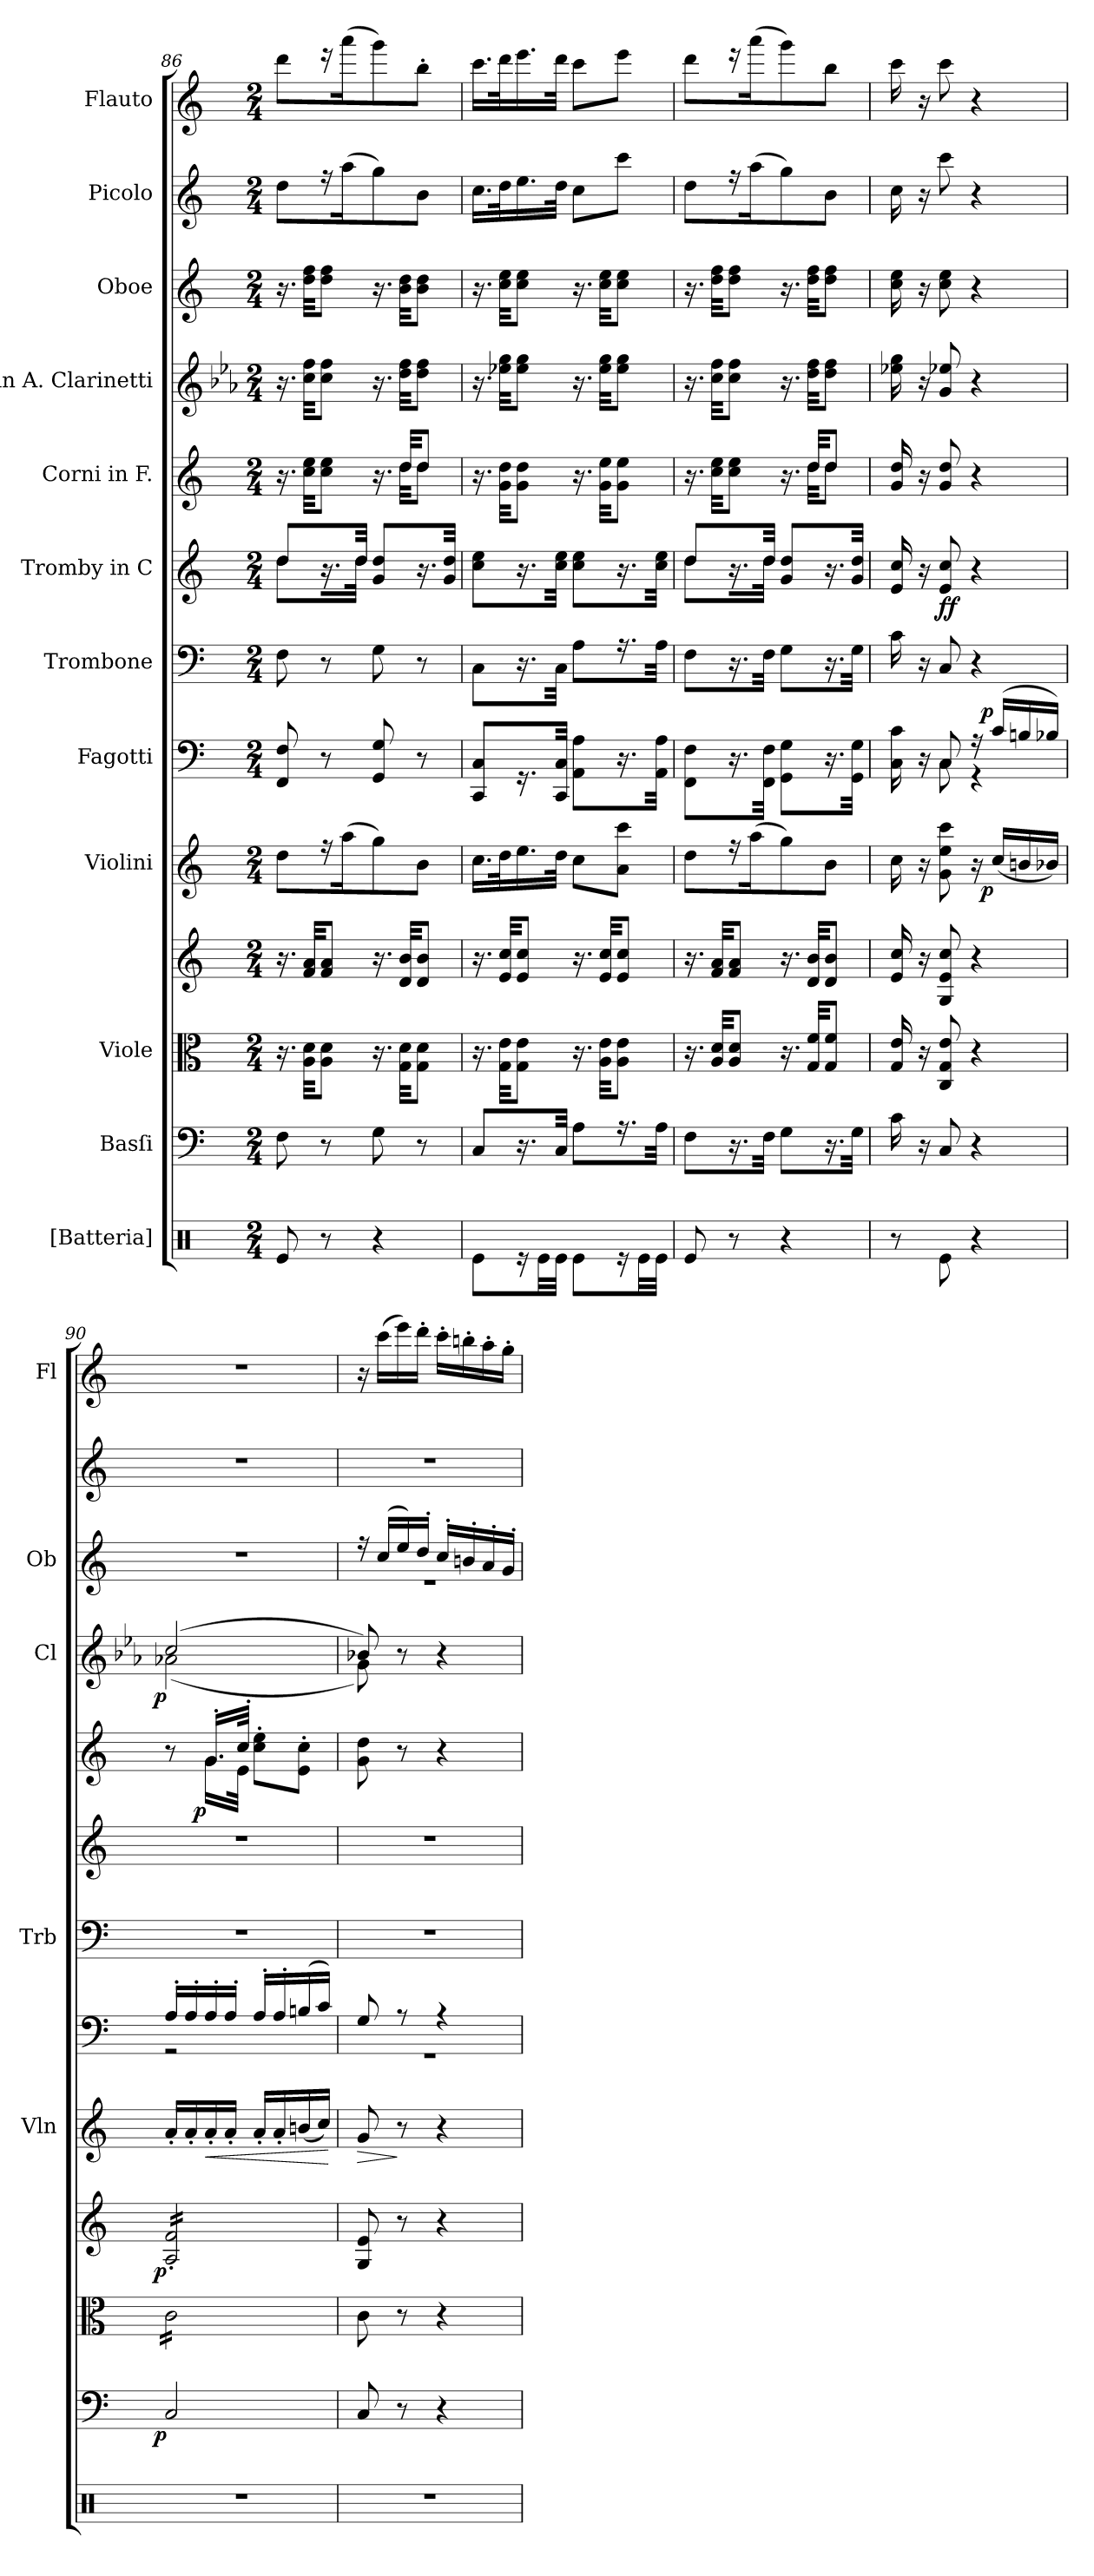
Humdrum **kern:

**kern	**dynam	**kern	**dynam	**kern	**kern	**dynam	**kern	**dynam	**kern	**dynam	**kern	**kern	**dynam	**kern	**dynam	**kern	**dynam	**kern	**kern	**kern	**dynam
*part13	*part13	*part12	*part12	*part11	*part10	*part10	*part9	*part9	*part8	*part8	*part7	*part6	*part6	*part5	*part5	*part4	*part4	*part3	*part2	*part1	*part1
*staff13	*staff13	*staff12	*staff12	*staff11	*staff10	*staff10	*staff9	*staff9	*staff8	*staff8	*staff7	*staff6	*staff6	*staff5	*staff5	*staff4	*staff4	*staff3	*staff2	*staff1	*staff1
*I"[Batteria]	*	*I"Basſi	*	*I"Viole	*	*	*I"Violini	*	*I"Fagotti	*	*I"Trombone	*I"Tromby in C	*	*I"Corni in F.	*	*I"in A. Clarinetti	*	*I"Oboe	*I"Picolo	*I"Flauto	*
*	*	*	*	*	*	*	*I'Vln	*	*	*	*I'Trb	*	*	*	*	*I'Cl	*	*I'Ob	*	*I'Fl	*
*clefX	*	*clefF4	*	*clefC3	*clefG2	*	*clefG2	*	*clefF4	*	*clefF4	*clefG2	*	*clefG2	*	*clefG2	*	*clefG2	*clefG2	*clefG2	*
*	*	*	*	*	*	*	*	*	*	*	*	*	*	*ITrd4c7	*	*ITrd2c3	*	*	*	*	*
*k[]	*	*k[]	*	*k[]	*k[]	*	*k[]	*	*k[]	*	*k[]	*k[]	*	*k[b-]	*	*k[]	*	*k[]	*k[]	*k[]	*
*M2/4	*	*M2/4	*	*M2/4	*M2/4	*	*M2/4	*	*M2/4	*	*M2/4	*M2/4	*	*M2/4	*	*M2/4	*	*M2/4	*M2/4	*M2/4	*
=86	=86	=86	=86	=86	=86	=86	=86	=86	=86	=86	=86	=86	=86	=86	=86	=86	=86	=86	=86	=86	=86
*	*	*	*	*	*	*	*	*	*	*	*	*^	*	*^	*	*	*	*	*	*	*
8Re/	.	8F\	.	16.r	16.r	.	8dd\L	.	8FF/ 8F/	.	8F\	8dd/L	8dd\L	.	16.r	4ryy	.	16.r	.	16.r	8dd\L	8ddd\L	.
.	.	.	.	32A\ 32d\KKL	32f/ 32a/KKL	.	.	.	.	.	.	.	.	.	32f\ 32a\KKL	.	.	32a\ 32dd\KKL	.	32dd\ 32ff\KKL	.	.	.
8r	.	8r	.	8A\ 8d\J	8f/ 8a/J	.	16r	.	8r	.	8r	16.r	16.ryy	.	8f\ 8a\J	.	.	8a\ 8dd\J	.	8dd\ 8ff\J	16r	16r	.
.	.	.	.	.	.	.	(>16aa\K	.	.	.	.	.	.	.	.	.	.	.	.	.	(>16aa\K	(>16aaa\K	.
.	.	.	.	.	.	.	.	.	.	.	.	32dd/Jkk	32dd\Jkk	.	.	.	.	.	.	.	.	.	.
4r	.	8G\	.	16.r	16.r	.	8gg\)	.	8GG/ 8G/	.	8G\	8g/ 8dd/L	4ryy	.	16.r	16.ryy	.	16.r	.	16.r	8gg\)	8ggg\)	.
.	.	.	.	32G\ 32d\KKL	32d/ 32b/KKL	.	.	.	.	.	.	.	.	.	32g/KKL	32g\KKL	.	32b\ 32dd\KKL	.	32b\ 32dd\KKL	.	.	.
.	.	8r	.	8G\ 8d\J	8d/ 8b/J	.	8b\J	.	8r	.	8r	16.r	.	.	8g/J	8g\J	.	8b\ 8dd\J	.	8b\ 8dd\J	8b\J	8bb'\J	.
.	.	.	.	.	.	.	.	.	.	.	.	32g/ 32dd/Jkk	.	.	.	.	.	.	.	.	.	.	.
*	*	*	*	*	*	*	*	*	*	*	*	*v	*v	*	*	*	*	*	*	*	*	*	*
*	*	*	*	*	*	*	*	*	*	*	*	*	*	*v	*v	*	*	*	*	*	*	*
=87	=87	=87	=87	=87	=87	=87	=87	=87	=87	=87	=87	=87	=87	=87	=87	=87	=87	=87	=87	=87	=87
8Re\L	.	8C/L	.	16.r	16.r	.	16.cc\LL	.	8CC/ 8C/L	.	8C\L	8cc\ 8ee\L	.	16.r	.	16.r	.	16.r	16.cc\LL	16.ccc\LL	.
.	.	.	.	32G\ 32e\KKL	32e/ 32cc/KKL	.	32dd\K	.	.	.	.	.	.	32c\ 32g\KKL	.	32ccn\ 32ee\KKL	.	32cc\ 32ee\KKL	32dd\K	32ddd\K	.
16r	.	16.r	.	8G\ 8e\J	8e/ 8cc/J	.	16.ee\	.	16.r	.	16.r	16.r	.	8c\ 8g\J	.	8cc\ 8ee\J	.	8cc\ 8ee\J	16.ee\	16.eee\	.
32Re\LL	.	.	.	.	.	.	.	.	.	.	.	.	.	.	.	.	.	.	.	.	.
32Re\JJJ	.	32C/Jkk	.	.	.	.	32dd\JJk	.	32CC/ 32C/Jkk	.	32C\Jkk	32cc\ 32ee\Jkk	.	.	.	.	.	.	32dd\JJk	32ddd\JJk	.
8Re\L	.	8A\L	.	16.r	16.r	.	8cc\L	.	8AA\ 8A\L	.	8A\L	8cc\ 8ee\L	.	16.r	.	16.r	.	16.r	8cc\L	8ccc\L	.
.	.	.	.	32A\ 32e\KKL	32e/ 32cc/KKL	.	.	.	.	.	.	.	.	32c\ 32a\KKL	.	32cc\ 32ee\KKL	.	32cc\ 32ee\KKL	.	.	.
16r	.	16.r	.	8A\ 8e\J	8e/ 8cc/J	.	8a\ 8ccc\J	.	16.r	.	16.r	16.r	.	8c\ 8a\J	.	8cc\ 8ee\J	.	8cc\ 8ee\J	8ccc\J	8eee\J	.
32Re\LL	.	.	.	.	.	.	.	.	.	.	.	.	.	.	.	.	.	.	.	.	.
32Re\JJJ	.	32A\Jkk	.	.	.	.	.	.	32AA\ 32A\Jkk	.	32A\Jkk	32cc\ 32ee\Jkk	.	.	.	.	.	.	.	.	.
=88	=88	=88	=88	=88	=88	=88	=88	=88	=88	=88	=88	=88	=88	=88	=88	=88	=88	=88	=88	=88	=88
*	*	*	*	*	*	*	*	*	*	*	*	*^	*	*^	*	*	*	*	*	*	*
8Re/	.	8F\L	.	16.r	16.r	.	8dd\L	.	8FF\ 8F\L	.	8F\L	8dd/L	8dd\L	.	16.r	4ryy	.	16.r	.	16.r	8dd\L	8ddd\L	.
.	.	.	.	32A/ 32d/KKL	32f/ 32a/KKL	.	.	.	.	.	.	.	.	.	32f\ 32a\KKL	.	.	32a\ 32dd\KKL	.	32dd\ 32ff\KKL	.	.	.
8r	.	16.r	.	8A/ 8d/J	8f/ 8a/J	.	16r	.	16.r	.	16.r	16.r	16.ryy	.	8f\ 8a\J	.	.	8a\ 8dd\J	.	8dd\ 8ff\J	16r	16r	.
.	.	.	.	.	.	.	(>16aa\K	.	.	.	.	.	.	.	.	.	.	.	.	.	(>16aa\K	(>16aaa\K	.
.	.	32F\Jkk	.	.	.	.	.	.	32FF\ 32F\Jkk	.	32F\Jkk	32dd/Jkk	32dd\Jkk	.	.	.	.	.	.	.	.	.	.
4r	.	8G\L	.	16.r	16.r	.	8gg\)	.	8GG\ 8G\L	.	8G\L	8g/ 8dd/L	4ryy	.	16.r	16.ryy	.	16.r	.	16.r	8gg\)	8ggg\)	.
.	.	.	.	32G/ 32f/KKL	32d/ 32b/KKL	.	.	.	.	.	.	.	.	.	32g/KKL	32g\KKL	.	32b\ 32dd\KKL	.	32dd\ 32ff\KKL	.	.	.
.	.	16.r	.	8G/ 8f/J	8d/ 8b/J	.	8b\J	.	16.r	.	16.r	16.r	.	.	8g/J	8g\J	.	8b\ 8dd\J	.	8dd\ 8ff\J	8b\J	8bb\J	.
.	.	32G\Jkk	.	.	.	.	.	.	32GG\ 32G\Jkk	.	32G\Jkk	32g/ 32dd/Jkk	.	.	.	.	.	.	.	.	.	.	.
*	*	*	*	*	*	*	*	*	*	*	*	*v	*v	*	*	*	*	*	*	*	*	*	*
*	*	*	*	*	*	*	*	*	*	*	*	*	*	*v	*v	*	*	*	*	*	*	*
=89	=89	=89	=89	=89	=89	=89	=89	=89	=89	=89	=89	=89	=89	=89	=89	=89	=89	=89	=89	=89	=89
*	*	*	*	*	*	*	*	*	*^	*	*	*	*	*	*	*	*	*	*	*	*
8r	.	16c\	.	16G/ 16e/	16e/ 16cc/	.	16cc\	.	16C\ 16c\	8ryy	.	16c\	16e/ 16cc/	.	16c/ 16g/	.	16ccn\ 16ee\	.	16cc\ 16ee\	16cc\	16ccc\	.
.	.	16r	.	16r	16r	.	16r	.	16r	.	.	16r	16r	.	16r	.	16r	.	16r	16r	16r	.
!	!LO:DY:b:rj	!	!LO:DY:b:rj	!	!	!	!	!	!	!	!	!	!	!	!	!	!	!LO:DY:b:rj	!	!	!	!LO:DY:b:rj
8Re\	ffo	8C/	ffo	8C/ 8G/ 8e/	8G/ 8e/ 8cc/	.	8g\ 8ee\ 8ccc\	.	8C/	8C\	.	8C/	8e/ 8cc/	ff	8c/ 8g/	.	8e/ 8ccn/	ffo	8cc\ 8ee\	8ccc\	8ccc\	ffo
4r	.	4r	.	4r	4r	.	16r	.	16rA	4rGG	.	4r	4r	.	4r	.	4r	.	4r	4r	4r	.
!	!	!	!	!	!	!	!	!LO:DY:b:rj	!	!	!LO:DY:a:rj	!	!	!	!	!	!	!	!	!	!	!
.	.	.	.	.	.	.	(<16cc/LL	p	(<16c/LL	.	p	.	.	.	.	.	.	.	.	.	.	.
.	.	.	.	.	.	.	16bn/	.	16Bn/	.	.	.	.	.	.	.	.	.	.	.	.	.
.	.	.	.	.	.	.	16b-X/JJ)	.	16B-X/JJ)	.	.	.	.	.	.	.	.	.	.	.	.	.
=90	=90	=90	=90	=90	=90	=90	=90	=90	=90	=90	=90	=90	=90	=90	=90	=90	=90	=90	=90	=90	=90	=90
*	*	*	*	*	*	*	*	*	*	*	*	*	*	*	*^	*	*^	*	*	*	*	*
!	!	!	!	!	!LO:TX:b:t=........	!	!	!	!	!	!	!	!	!	!	!	!	!	!	!	!	!	!	!
!	!	!	!LO:DY:b:rj	!	!	!LO:DY:b:rj	!	!	!	!	!	!	!	!	!	!	!	!	!	!LO:DY:b:rj	!	!	!	!
*	*	*	*	*tremolo	*	*	*	*	*	*	*	*	*	*	*	*	*	*	*	*	*	*	*	*
*	*	*	*	*	*tremolo	*	*	*	*	*	*	*	*	*	*	*	*	*	*	*	*	*	*	*
2r	.	2C/	p	16c\LL	16A'/ 16f'/LL	p	16a'/LL	.	16A'</LL	2rGG	.	2r	2r	.	8r	8ryy	.	(>2a/	(<2fn\	p	2r	2r	2r	.
.	.	.	.	16c\	16A'/ 16f'/	.	16a'/	.	16A'</	.	.	.	.	.	.	.	.	.	.	.	.	.	.	.
!	!	!	!	!	!	!	!	!LO:HP:b	!	!	!	!	!	!	!	!	!LO:DY:b:rj	!	!	!	!	!	!	!
.	.	.	.	16c\	16A'/ 16f'/	.	16a'/	<	16A'</	.	.	.	.	.	16.c'/LL	16.c\LL	p	.	.	.	.	.	.	.
.	.	.	.	16c\	16A'/ 16f'/	.	16a'/JJ	.	16A'</JJ	.	.	.	.	.	.	.	.	.	.	.	.	.	.	.
.	.	.	.	.	.	.	.	.	.	.	.	.	.	.	32f'/JJk	32A\JJk	.	.	.	.	.	.	.	.
.	.	.	.	16c\	16A'/ 16f'/	.	16a'/LL	.	16A'</LL	.	.	.	.	.	8f'\ 8a'\L	4ryy	.	.	.	.	.	.	.	.
.	.	.	.	16c\	16A'/ 16f'/	.	16a'/	.	16A'</	.	.	.	.	.	.	.	.	.	.	.	.	.	.	.
.	.	.	.	16c\	16A'/ 16f'/	.	(<16bn/	.	(<16Bn/	.	.	.	.	.	8A'\ 8f'\J	.	.	.	.	.	.	.	.	.
.	.	.	.	16c\JJ	16A'/ 16f'/JJ	.	16cc/JJ)	.	16c/JJ)	.	.	.	.	.	.	.	.	.	.	.	.	.	.	.
*	*	*	*	*	*Xtremolo	*	*	*	*	*	*	*	*	*	*	*	*	*	*	*	*	*	*	*
*	*	*	*	*Xtremolo	*	*	*	*	*	*	*	*	*	*	*	*	*	*	*	*	*	*	*	*
*	*	*	*	*	*	*	*	*	*	*	*	*	*	*	*v	*v	*	*	*	*	*	*	*	*
*	*	*	*	*	*	*	*	*	*v	*v	*	*	*	*	*	*	*v	*v	*	*	*	*	*
.	.	.	.	.	.	.	.	[	.	.	.	.	.	.	.	.	.	.	.	.	.
=91	=91	=91	=91	=91	=91	=91	=91	=91	=91	=91	=91	=91	=91	=91	=91	=91	=91	=91	=91	=91	=91
!	!	!	!	!	!	!	!	!LO:HP:b	!	!	!	!	!	!	!	!	!	!	!	!	!
*	*	*	*	*	*	*	*	*	*^	*	*	*	*	*	*	*^	*	*^	*	*	*
2r	.	8C/	.	8c\	8G/ 8e/	.	8g/	>	8G/	2rGG	.	2r	2r	.	8c\ 8g\	.	8gn/)	8e\)	.	16r	2re	2r	16r	.
.	.	.	.	.	.	.	.	.	.	.	.	.	.	.	.	.	.	.	.	(<16cc/LL	.	.	(>16ccc\LL	.
.	.	8r	.	8r	8r	.	8r	]	8r	.	.	.	.	.	8r	.	8r	8ryy	.	16ee/)	.	.	16eee\)	.
.	.	.	.	.	.	.	.	.	.	.	.	.	.	.	.	.	.	.	.	16dd'/JJ	.	.	16ddd'\JJ	.
.	.	4r	.	4r	4r	.	4r	.	4r	.	.	.	.	.	4r	.	4r	4ryy	.	16cc'/LL	.	.	16ccc'\LL	.
.	.	.	.	.	.	.	.	.	.	.	.	.	.	.	.	.	.	.	.	16bn'/	.	.	16bbn'\	.
.	.	.	.	.	.	.	.	.	.	.	.	.	.	.	.	.	.	.	.	16a'/	.	.	16aa'\	.
.	.	.	.	.	.	.	.	.	.	.	.	.	.	.	.	.	.	.	.	16g'/JJ	.	.	16gg'\JJ	.
*	*	*	*	*	*	*	*	*	*	*	*	*	*	*	*	*	*v	*v	*	*	*	*	*	*
*	*	*	*	*	*	*	*	*	*v	*v	*	*	*	*	*	*	*	*	*v	*v	*	*	*
=	=	=	=	=	=	=	=	=	=	=	=	=	=	=	=	=	=	=	=	=	=
*-	*-	*-	*-	*-	*-	*-	*-	*-	*-	*-	*-	*-	*-	*-	*-	*-	*-	*-	*-	*-	*-
